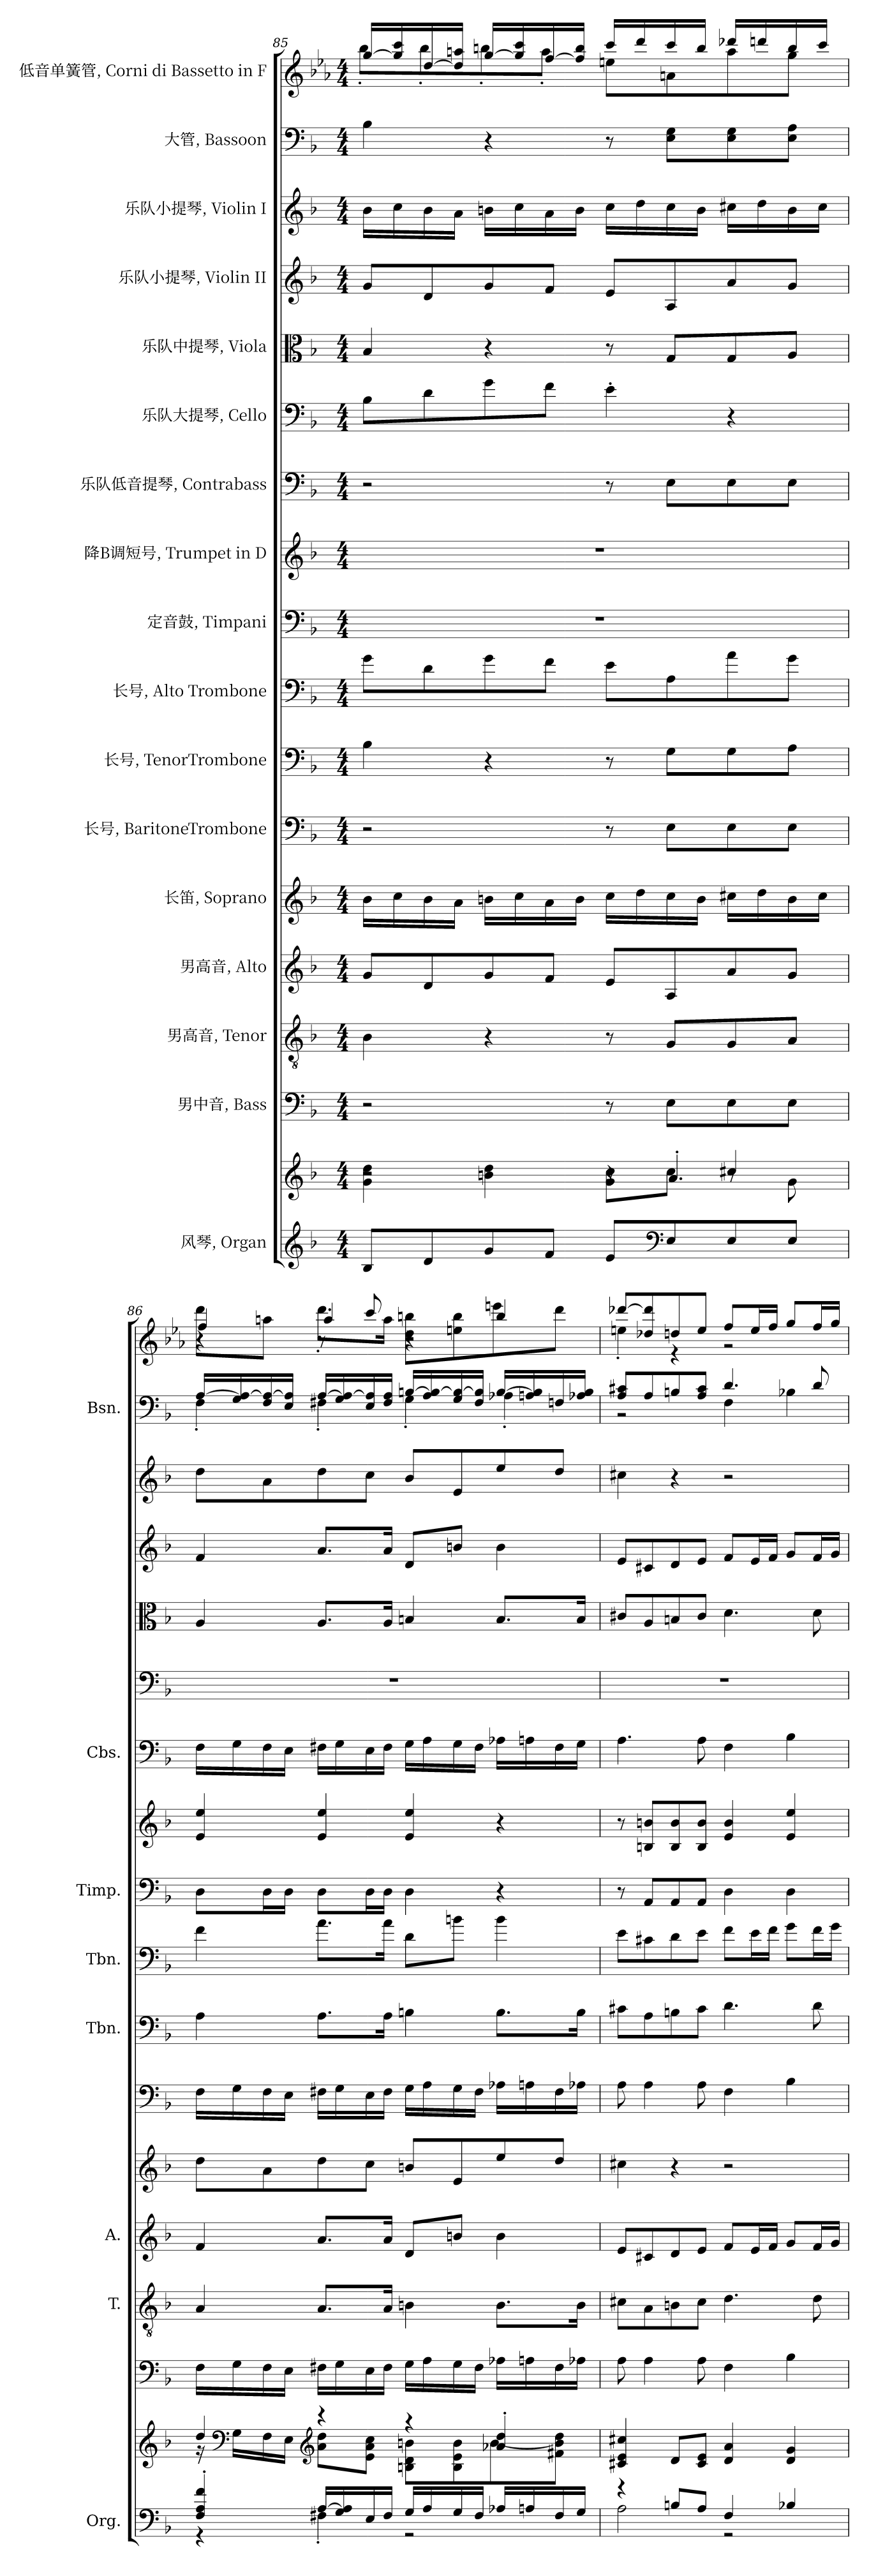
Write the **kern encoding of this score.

**kern	**kern	**kern	**kern	**kern	**kern	**kern	**kern	**kern	**kern	**kern	**kern	**kern	**kern	**kern	**kern	**kern	**kern
*part17	*part17	*part16	*part15	*part14	*part13	*part12	*part11	*part10	*part9	*part8	*part7	*part6	*part5	*part4	*part3	*part2	*part1
*staff18	*staff17	*staff16	*staff15	*staff14	*staff13	*staff12	*staff11	*staff10	*staff9	*staff8	*staff7	*staff6	*staff5	*staff4	*staff3	*staff2	*staff1
*I"风琴, Organ	*	*I"男中音, Bass	*I"男高音, Tenor	*I"男高音, Alto	*I"长笛, Soprano	*I"长号, BaritoneTrombone	*I"长号, TenorTrombone	*I"长号, Alto Trombone	*I"定音鼓, Timpani	*I"降B调短号, Trumpet in D	*I"乐队低音提琴, Contrabass	*I"乐队大提琴, Cello	*I"乐队中提琴, Viola	*I"乐队小提琴, Violin II	*I"乐队小提琴, Violin I	*I"大管, Bassoon	*I"低音单簧管, Corni di Bassetto in F
*I'Org.	*	*	*I'T.	*I'A.	*	*	*I'Tbn.	*I'Tbn.	*I'Timp.	*	*I'Cbs.	*	*	*	*	*I'Bsn.	*
!!LO:PB:g=z
*clefG2	*clefG2	*clefF4	*clefGv2	*clefG2	*clefG2	*clefF4	*clefF4	*clefF4	*clefF4	*clefG2	*clefF4	*clefF4	*clefC3	*clefG2	*clefG2	*clefF4	*clefG2
*	*	*	*	*	*	*	*	*	*	*ITrd1c2	*ITrd7c12	*	*	*	*	*	*ITrd8c14
*k[b-]	*k[b-]	*k[b-]	*k[b-]	*k[b-]	*k[b-]	*k[b-]	*k[b-]	*k[b-]	*k[b-]	*k[b-e-a-]	*k[b-]	*k[b-]	*k[b-]	*k[b-]	*k[b-]	*k[b-]	*k[b-e-a-]
*M4/4	*M4/4	*M4/4	*M4/4	*M4/4	*M4/4	*M4/4	*M4/4	*M4/4	*M4/4	*M4/4	*M4/4	*M4/4	*M4/4	*M4/4	*M4/4	*M4/4	*M4/4
=85	=85	=85	=85	=85	=85	=85	=85	=85	=85	=85	=85	=85	=85	=85	=85	=85	=85
*	*^	*	*	*	*	*	*	*	*	*	*	*	*	*	*	*	*^
*	*	*^	*	*	*	*	*	*	*	*	*	*	*	*	*	*	*	*	*
8B-/L	2r	4g\ 4dd\	2r	2r	4B-\	8g/L	16b-\LL	2r	4B-\	8g\L	1r	1r	2r	8B-\L	4B-/	8g/L	16b-\LL	4B-\	[16g/LL	8b-'\L
.	.	.	.	.	.	.	16cc\	.	.	.	.	.	.	.	.	.	16cc\	.	16g/] 16cc/	.
8d/	.	.	.	.	.	8d/	16b-\	.	.	8d\	.	.	.	8d\	.	8d/	16b-\	.	[16d/	8b-'\
.	.	.	.	.	.	.	16a\JJ	.	.	.	.	.	.	.	.	.	16a\JJ	.	16d/] 16an/JJ	.
8g/	.	4bn\ 4dd\	.	.	4r	8g/	16bn\LL	.	4r	8g\	.	.	.	8g\	4r	8g/	16bn\LL	4r	[16g/LL	8bn'\
.	.	.	.	.	.	.	16cc\	.	.	.	.	.	.	.	.	.	16cc\	.	16g/] 16cc/	.
8f/J	.	.	.	.	.	8f/J	16a\	.	.	8f\J	.	.	.	8f\J	.	8f/J	16a\	.	[16f/	8a'\J
.	.	.	.	.	.	.	16b\JJ	.	.	.	.	.	.	.	.	.	16b\JJ	.	16f/] 16b/JJ	.
8e/L	4r	8g\ 8cc\L	8r	8r	8r	8e/L	16cc\LL	8r	8r	8e\L	.	.	8r	4e'\	8r	8e/L	16cc\LL	8r	16cc/LL	8en\L
.	.	.	.	.	.	.	16dd\	.	.	.	.	.	.	.	.	.	16dd\	.	16dd/	.
*clefF4	*	*	*	*	*	*	*	*	*	*	*	*	*	*	*	*	*	*	*	*
8E/	.	8cc\J	4.a'/	8E\L	8G/L	8A/	16cc\	8E\L	8G\L	8A\	.	.	8EE\L	.	8G/L	8A/	16cc\	8E\ 8G\L	16cc/	8An\
.	.	.	.	.	.	.	16b\JJ	.	.	.	.	.	.	.	.	.	16b\JJ	.	16b/JJ	.
8E/	4cc#X/	8r	.	8E\	8G/	8a/	16cc#X\LL	8E\	8G\	8a\	.	.	8EE\	4r	8G/	8a/	16cc#X\LL	8E\ 8G\	16dd-X/LL	8a\
.	.	.	.	.	.	.	16dd\	.	.	.	.	.	.	.	.	.	16dd\	.	16ddn/	.
8E/J	.	8g\	.	8E\J	8A/J	8g/J	16b\	8E\J	8A\J	8g\J	.	.	8EE\J	.	8A/J	8g/J	16b\	8E\ 8A\J	16b/	8g\J
.	.	.	.	.	.	.	16cc#\JJ	.	.	.	.	.	.	.	.	.	16cc#\JJ	.	16cc/JJ	.
*	*	*v	*v	*	*	*	*	*	*	*	*	*	*	*	*	*	*	*	*	*
!!LO:PB:g=z
=86	=86	=86	=86	=86	=86	=86	=86	=86	=86	=86	=86	=86	=86	=86	=86	=86	=86	=86	=86
*^	*	*	*	*	*	*	*	*	*	*	*	*	*	*	*	*	*^	*	*^
4F/' 4A/' 4f/'	4r	4dd/	16r	16F\LL	4A/	4f/	8dd\L	16F\LL	4A\	4f\	8D\L	4d/ 4dd/	16FF\LL	1r	4A/	4f/	8dd\L	[16A/LL	4F'\	4r	8dd\L	4f/
*	*	*clefF4	*	*	*	*	*	*	*	*	*	*	*	*	*	*	*	*	*	*	*	*
.	.	.	16G\LL	16G\	.	.	.	16G\	.	.	.	.	16GG\	.	.	.	.	16G/ 16A/_	.	.	.	.
.	.	.	16F\	16F\	.	.	8a\	16F\	.	.	16D\L	.	16FF\	.	.	.	8a\	16F/ 16A/_	.	.	8an\J	.
.	.	.	16E\JJ	16E\JJ	.	.	.	16E\JJ	.	.	16D\JJ	.	16EE\JJ	.	.	.	.	16E/ 16A/]JJ	.	.	.	.
*	*	*clefG2	*	*	*	*	*	*	*	*	*	*	*	*	*	*	*	*	*	*	*	*
[16A/LL	4F#X'\	4r	8a\ 8dd\L	16F#X\LL	8.A/L	8.a/L	8dd\	16F#X\LL	8.A\L	8.a\L	8D\L	4d/ 4dd/	16FF#X\LL	.	8.A/L	8.a/L	8dd\	[16A/LL	4F#X'\	8r	8.dd'\L	4a/
16G/ 16A/]	.	.	.	16G\	.	.	.	16G\	.	.	.	.	16GG\	.	.	.	.	16G/ 16A/_	.	.	.	.
16E/	.	.	8e\ 8a\ 8cc\J	16E\	.	.	8cc\J	16E\	.	.	16D\L	.	16EE\	.	.	.	8cc\J	16E/ 16A/]	.	8cc/	.	.
16F#/JJ	.	.	.	16F#\JJ	16A/Jk	16a/Jk	.	16F#\JJ	16A\Jk	16a\Jk	16D\JJ	.	16FF#\JJ	.	16A/Jk	16a/Jk	.	16F#/ 16A/JJ	.	.	16a\Jk	.
16G/LL	2r	4r	8Bn\ 8d\ 8bn\L	16G\LL	4Bn\	8d/L	8bn/L	16G\LL	4Bn\	8d\L	4D\	4d/ 4dd/	16GG\LL	.	4Bn/	8d/L	8b-/L	[16Bn/LL	4G'\	4r	8d\ 8bn\L	2r
16A/	.	.	.	16A\	.	.	.	16A\	.	.	.	.	16AA\	.	.	.	.	16A/ 16B/_	.	.	.	.
16G/	.	.	8B\ 8e\ 8b\	16G\	.	8bn/J	8e/	16G\	.	8bn\J	.	.	16GG\	.	.	8bn/J	8e/	16G/ 16B/_	.	.	8en\ 8b\	.
16F#/JJ	.	.	.	16F#\JJ	.	.	.	16F#\JJ	.	.	.	.	16FF#\JJ	.	.	.	.	16F#/ 16B/]JJ	.	.	.	.
16A-X/LL	.	4a-X/' 4dd/'	[8b\	16A-X\LL	8.B\L	4b\	8ee/	16A-X\LL	8.B\L	4b\	4r	4r	16AA-X\LL	.	8.B/L	4b\	8ee/	[16B/LL	4A-X'\	4b/	8een\	.
16An/	.	.	.	16An\	.	.	.	16An\	.	.	.	.	16AAn\	.	.	.	.	16An/ 16B/]	.	.	.	.
16F#/	.	.	8f#X\ 8b\] 8dd\J	16F#\	.	.	8dd/J	16F#\	.	.	.	.	16FF#\	.	.	.	8dd/J	16Fn/	.	.	8dd\J	.
16G/JJ	.	.	.	16A-X\JJ	16B\Jk	.	.	16A-X\JJ	16B\Jk	.	.	.	16GG\JJ	.	16B/Jk	.	.	16A-X/ 16B/JJ	.	.	.	.
*	*	*v	*v	*	*	*	*	*	*	*	*	*	*	*	*	*	*	*	*	*	*v	*v
!!LO:PB:g=z
=87	=87	=87	=87	=87	=87	=87	=87	=87	=87	=87	=87	=87	=87	=87	=87	=87	=87	=87	=87	=87
4r	2A\	4c#X/ 4e/ 4cc#X/	8A\	8c#X\L	8e/L	4cc#X\	8A\	8c#X\L	8e\L	8r	8r	4.AA\	1r	8c#X/L	8e/L	4cc#X\	8A/ 8c#X/L	2r	[8dd-X/L	4en'\
.	.	.	4A\	8A\	8c#X/	.	4A\	8A\	8c#X\	8AA/L	8An/ 8an/L	.	.	8A/	8c#X/	.	8A/	.	8d-X/ 8dd-/]	.
8Bn/L	.	8d/L	.	8Bn\	8d/	4r	.	8Bn\	8d\	8AA/	8A/ 8a/	.	.	8Bn/	8d/	4r	8Bn/	.	8dn/	4r
8A/J	.	8c#/ 8e/J	8A\	8c#\J	8e/J	.	8A\	8c#\J	8e\J	8AA/J	8A/ 8a/J	8AA\	.	8c#/J	8e/J	.	8A/ 8c#/J	.	8e/J	.
4F/	2r	4d/ 4a/	4F\	4.d\	8f/L	2r	4F\	4.d\	8f\L	4D\	4d/ 4a/	4FF\	.	4.d\	8f/L	2r	4.d/	4F\	8f/L	2r
.	.	.	.	.	16e/L	.	.	.	16e\L	.	.	.	.	.	16e/L	.	.	.	16e/L	.
.	.	.	.	.	16f/JJ	.	.	.	16f\JJ	.	.	.	.	.	16f/JJ	.	.	.	16f/JJ	.
4B-X/	.	4d/ 4g/	4B-\	.	8g/L	.	4B-\	.	8g\L	4D\	4d/ 4dd/	4BB-\	.	.	8g/L	.	.	4B-X\	8g/L	.
.	.	.	.	8d\	16f/L	.	.	8d\	16f\L	.	.	.	.	8d\	16f/L	.	8d/	.	16f/L	.
.	.	.	.	.	16g/JJ	.	.	.	16g\JJ	.	.	.	.	.	16g/JJ	.	.	.	16g/JJ	.
*	*	*	*	*	*	*	*	*	*	*	*	*	*	*	*	*	*v	*v	*	*
*v	*v	*	*	*	*	*	*	*	*	*	*	*	*	*	*	*	*	*v	*v
=	=	=	=	=	=	=	=	=	=	=	=	=	=	=	=	=	=
*-	*-	*-	*-	*-	*-	*-	*-	*-	*-	*-	*-	*-	*-	*-	*-	*-	*-
